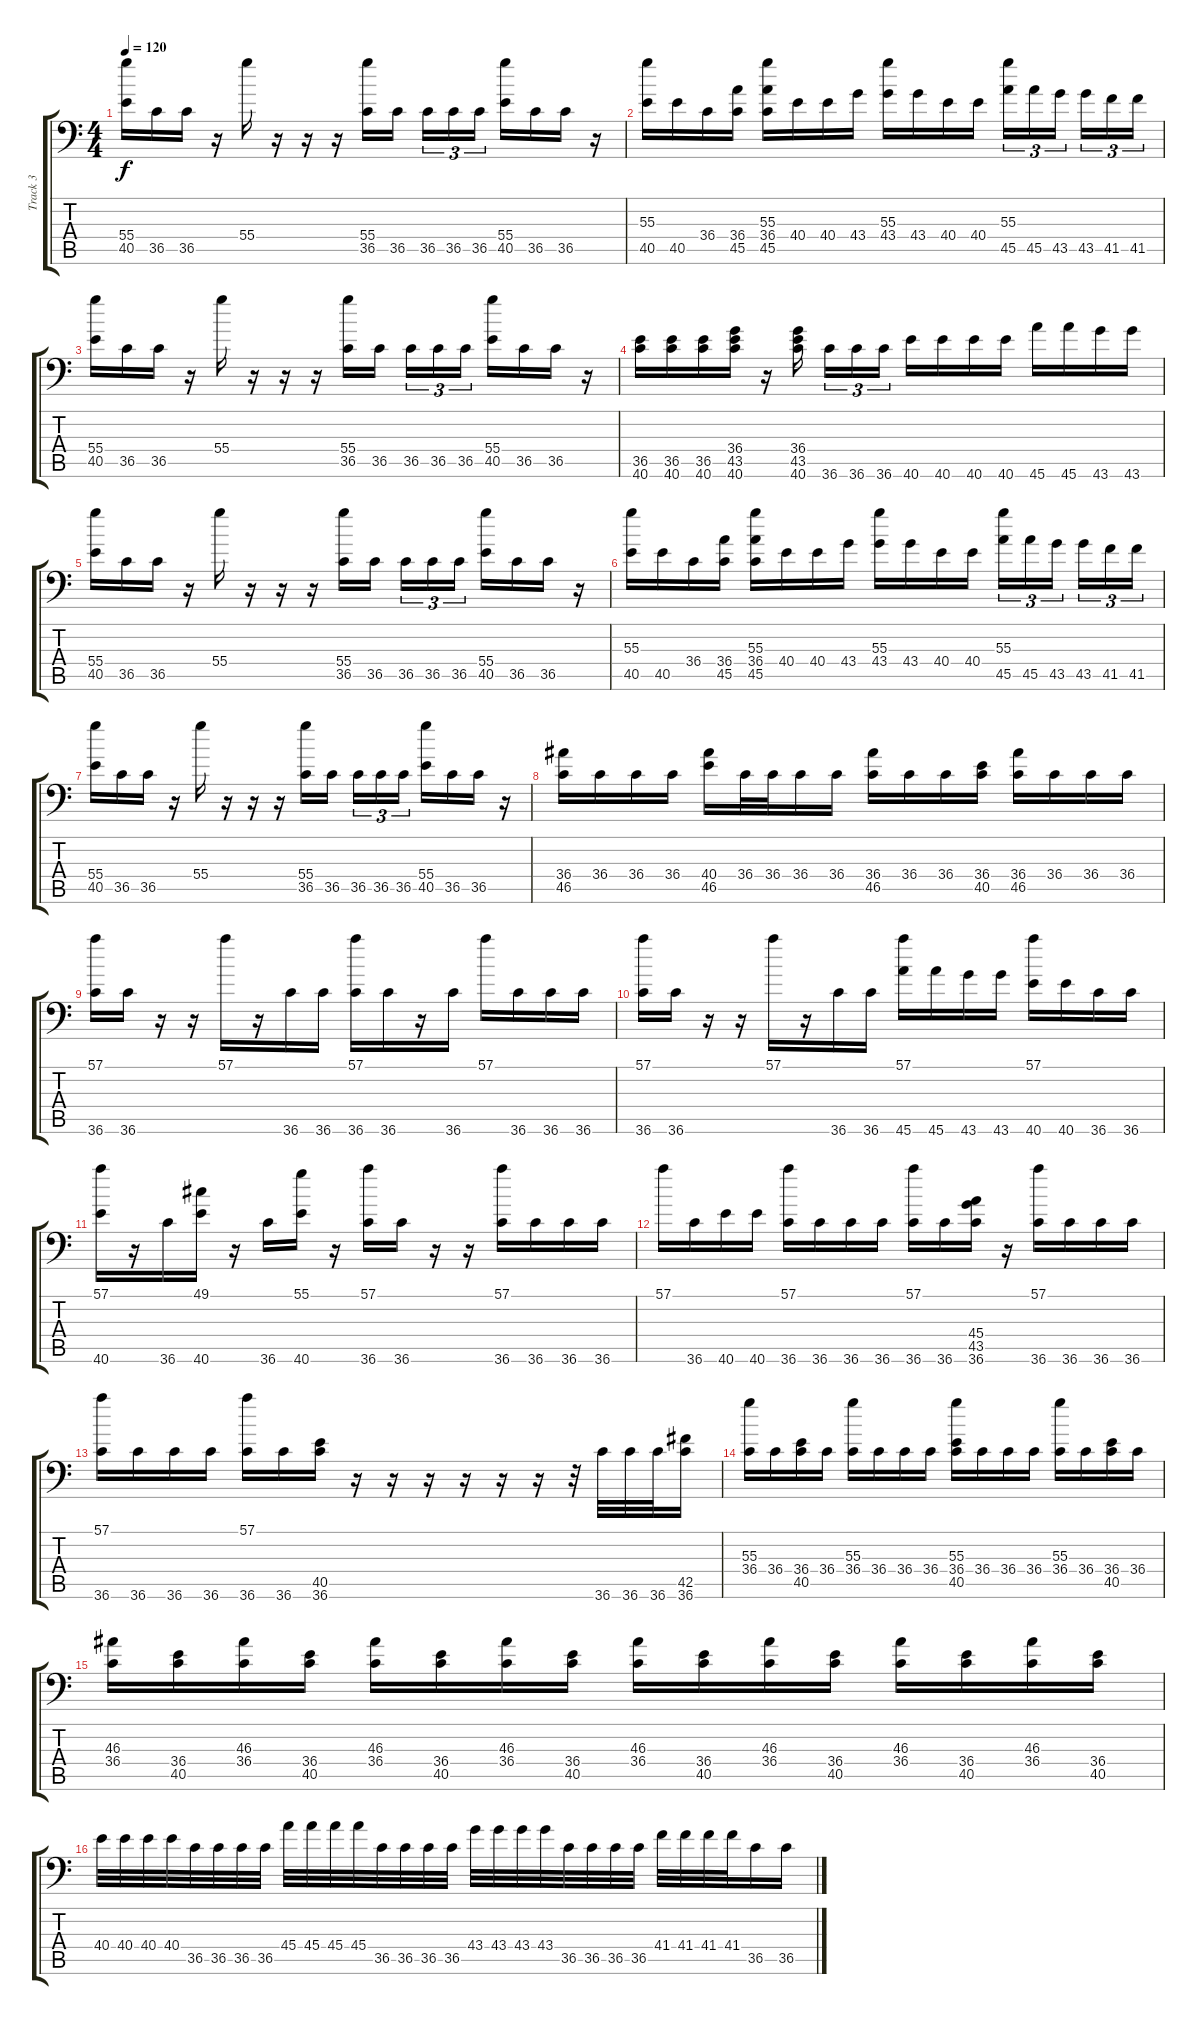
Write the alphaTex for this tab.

\track ("Track 3" "Track 3") {instrument acousticgrandpiano}
\staff {score tabs}
\tuning (C-1 C-1 C-1 C-1 C-1 C-1) {hide}
\ts (4 4)
\tempo 120
\clef f4
\ks c
(55.4 40.5).16{dy f} 36.5.16 36.5.16 r.16 55.4.16 r.16 r.16 r.16 (55.4 36.5).16 36.5.16 36.5.16{tu (3 2)} 36.5.16{tu (3 2)} 36.5.16{tu (3 2)} (55.4 40.5).16 36.5.16 36.5.16 r.16 |
(55.3 40.5).16 40.5.16 36.4.16 (36.4 45.5).16 (55.3 36.4 45.5).16 40.4.16 40.4.16 43.4.16 (55.3 43.4).16 43.4.16 40.4.16 40.4.16 (55.3 45.5).16{tu (3 2)} 45.5.16{tu (3 2)} 43.5.16{tu (3 2)} 43.5.16{tu (3 2)} 41.5.16{tu (3 2)} 41.5.16{tu (3 2)} |
(55.4 40.5).16 36.5.16 36.5.16 r.16 55.4.16 r.16 r.16 r.16 (55.4 36.5).16 36.5.16 36.5.16{tu (3 2)} 36.5.16{tu (3 2)} 36.5.16{tu (3 2)} (55.4 40.5).16 36.5.16 36.5.16 r.16 |
(36.5 40.6).16 (36.5 40.6).16 (36.5 40.6).16 (36.4 43.5 40.6).16 r.16 (36.4 43.5 40.6).16 36.6.16{tu (3 2)} 36.6.16{tu (3 2)} 36.6.16{tu (3 2)} 40.6.16 40.6.16 40.6.16 40.6.16 45.6.16 45.6.16 43.6.16 43.6.16 |
(55.4 40.5).16 36.5.16 36.5.16 r.16 55.4.16 r.16 r.16 r.16 (55.4 36.5).16 36.5.16 36.5.16{tu (3 2)} 36.5.16{tu (3 2)} 36.5.16{tu (3 2)} (55.4 40.5).16 36.5.16 36.5.16 r.16 |
(55.3 40.5).16 40.5.16 36.4.16 (36.4 45.5).16 (55.3 36.4 45.5).16 40.4.16 40.4.16 43.4.16 (55.3 43.4).16 43.4.16 40.4.16 40.4.16 (55.3 45.5).16{tu (3 2)} 45.5.16{tu (3 2)} 43.5.16{tu (3 2)} 43.5.16{tu (3 2)} 41.5.16{tu (3 2)} 41.5.16{tu (3 2)} |
(55.4 40.5).16 36.5.16 36.5.16 r.16 55.4.16 r.16 r.16 r.16 (55.4 36.5).16 36.5.16 36.5.16{tu (3 2)} 36.5.16{tu (3 2)} 36.5.16{tu (3 2)} (55.4 40.5).16 36.5.16 36.5.16 r.16 |
(36.4 46.5).16 36.4.16 36.4.16 36.4.16 (40.4 46.5).16 36.4.32 36.4.32 36.4.16 36.4.16 (36.4 46.5).16 36.4.16 36.4.16 (36.4 40.5).16 (36.4 46.5).16 36.4.16 36.4.16 36.4.16 |
(57.1 36.6).16 36.6.16 r.16 r.16 57.1.16 r.16 36.6.16 36.6.16 (57.1 36.6).16 36.6.16 r.16 36.6.16 57.1.16 36.6.16 36.6.16 36.6.16 |
(57.1 36.6).16 36.6.16 r.16 r.16 57.1.16 r.16 36.6.16 36.6.16 (57.1 45.6).16 45.6.16 43.6.16 43.6.16 (57.1 40.6).16 40.6.16 36.6.16 36.6.16 |
(57.1 40.6).16 r.16 36.6.16 (49.1 40.6).16 r.16 36.6.16 (55.1 40.6).16 r.16 (57.1 36.6).16 36.6.16 r.16 r.16 (57.1 36.6).16 36.6.16 36.6.16 36.6.16 |
57.1.16 36.6.16 40.6.16 40.6.16 (57.1 36.6).16 36.6.16 36.6.16 36.6.16 (57.1 36.6).16 36.6.16 (45.4 43.5 36.6).16 r.16 (57.1 36.6).16 36.6.16 36.6.16 36.6.16 |
(57.1 36.6).16 36.6.16 36.6.16 36.6.16 (57.1 36.6).16 36.6.16 (40.5 36.6).16 r.16 r.16 r.16 r.16 r.16 r.16 r.32 36.6.32 36.6.32 36.6.32 (42.5 36.6).16 |
(55.3 36.4).16 36.4.16 (36.4 40.5).16 36.4.16 (55.3 36.4).16 36.4.16 36.4.16 36.4.16 (55.3 36.4 40.5).16 36.4.16 36.4.16 36.4.16 (55.3 36.4).16 36.4.16 (36.4 40.5).16 36.4.16 |
(46.3 36.4).16 (36.4 40.5).16 (46.3 36.4).16 (36.4 40.5).16 (46.3 36.4).16 (36.4 40.5).16 (46.3 36.4).16 (36.4 40.5).16 (46.3 36.4).16 (36.4 40.5).16 (46.3 36.4).16 (36.4 40.5).16 (46.3 36.4).16 (36.4 40.5).16 (46.3 36.4).16 (36.4 40.5).16 |
40.4.32 40.4.32 40.4.32 40.4.32 36.5.32 36.5.32 36.5.32 36.5.32 45.4.32 45.4.32 45.4.32 45.4.32 36.5.32 36.5.32 36.5.32 36.5.32 43.4.32 43.4.32 43.4.32 43.4.32 36.5.32 36.5.32 36.5.32 36.5.32 41.4.32 41.4.32 41.4.32 41.4.32 36.5.16 36.5.16
